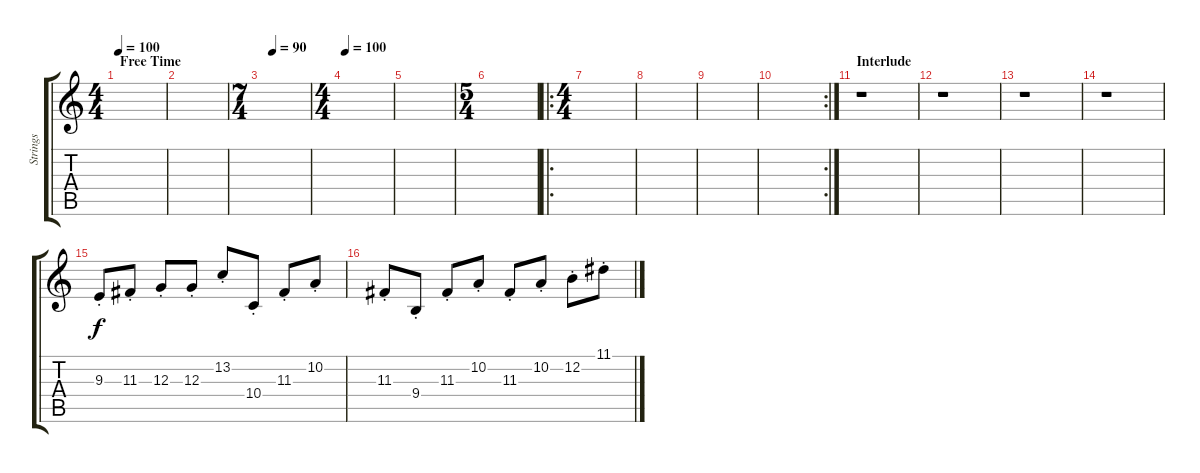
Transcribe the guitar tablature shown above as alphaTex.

\track ("Strings" "Strings") {instrument stringensemble1}
\staff {score tabs}
\tuning (E4 B3 G3 D3 A2 E2) {hide}
\ts (4 4)
\section ("" "Free Time")
\tempo 100
\clef g2
\ks c
|
|
\ts (7 4)
\tempo (90 0.21428571428571427)
|
\ts (4 4)
\tempo 100
|
|
\ts (5 4)
|
\ro
\ts (4 4)
|
|
|
\rc 2
|
\section ("" "Interlude")
r.1 |
r.1 |
r.1 |
r.1 |
9.3{st}.8 11.3{st}.8 12.3{st}.8 12.3{st}.8 13.2{st}.8 10.4{st}.8 11.3{st}.8 10.2{st}.8 |
11.3{st}.8 9.4{st}.8 11.3{st}.8 10.2{st}.8 11.3{st}.8 10.2{st}.8 12.2{st}.8 11.1{st}.8
